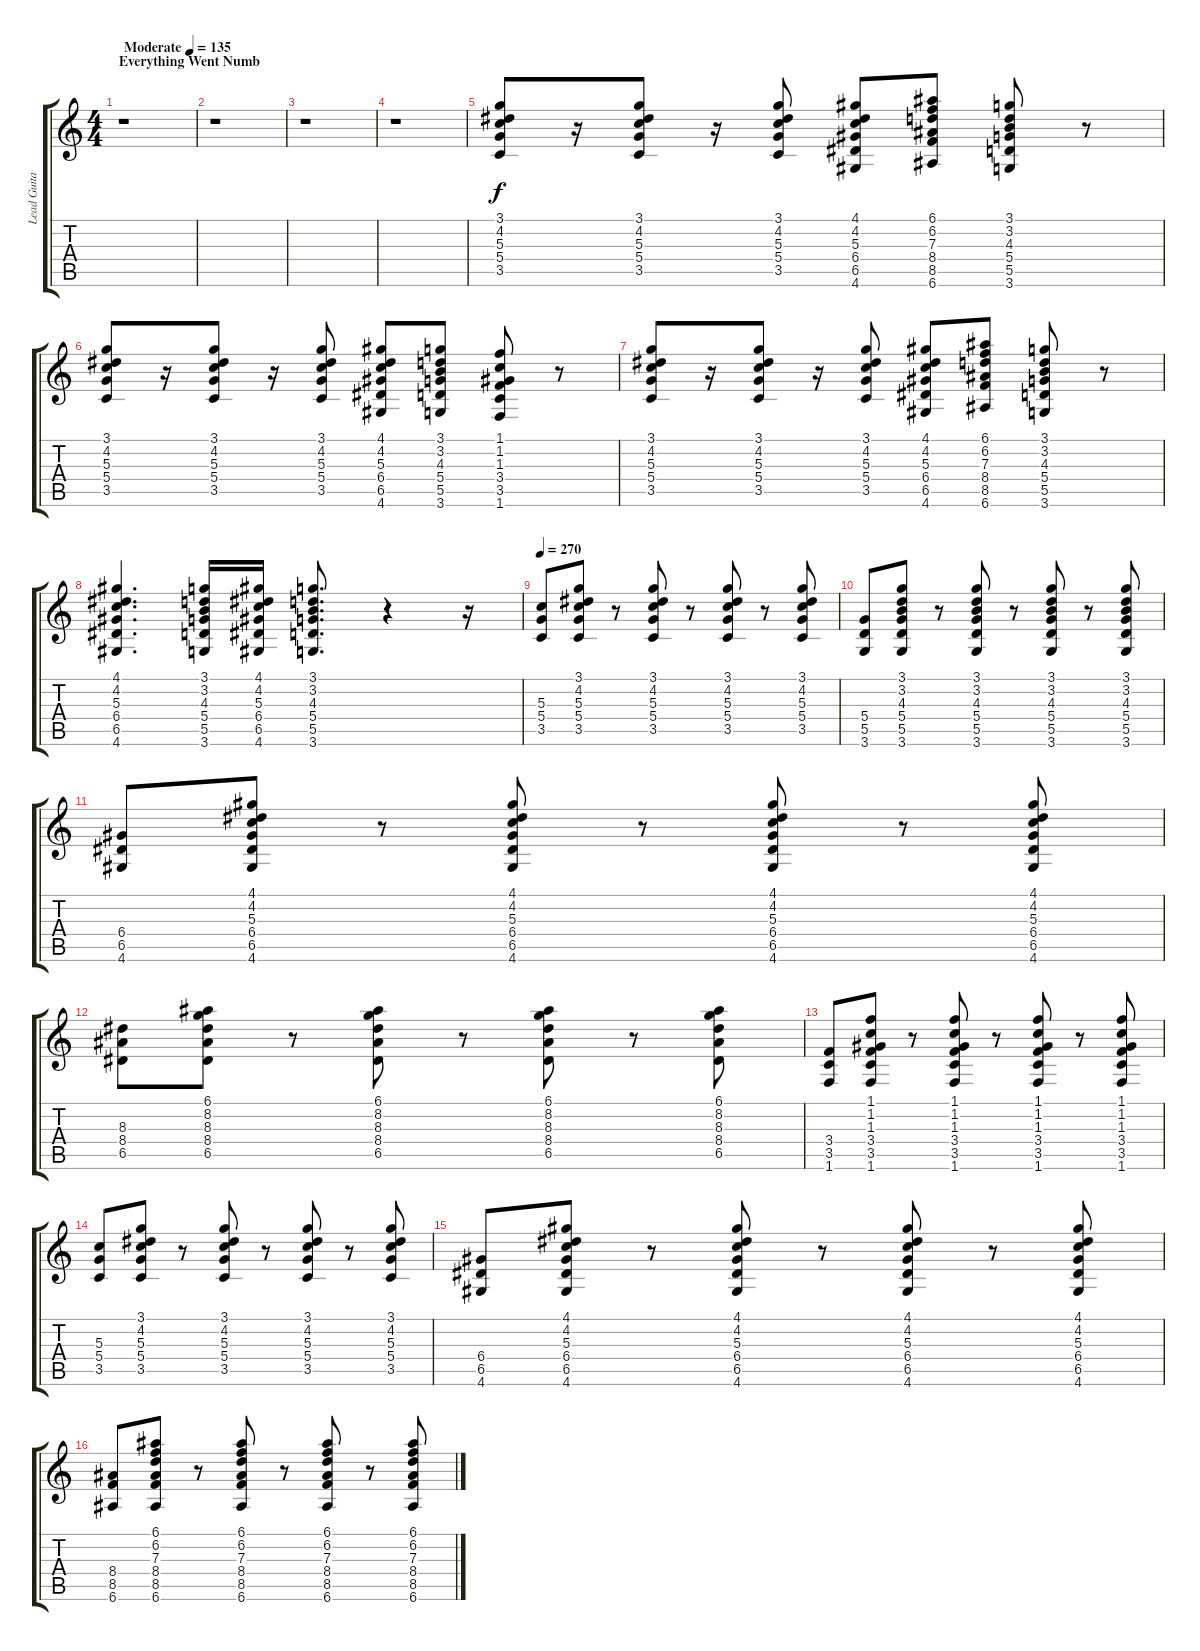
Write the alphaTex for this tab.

\track ("Lead Guitar (Everything Went Numb)" "Lead Guita") {instrument distortionguitar}
\staff {score tabs}
\tuning (E4 B3 G3 D3 A2 E2) {hide}
\ts (4 4)
\section ("" "Everything Went Numb")
\tempo (135 "Moderate")
\clef g2
\ks c
r.1{dy f instrument distortionguitar} |
r.1 |
r.1 |
r.1 |
(3.1 4.2 5.3 5.4 3.5).8 r.16 (3.1 4.2 5.3 5.4 3.5).8 r.16 (3.1 4.2 5.3 5.4 3.5).8 (4.1 4.2 5.3 6.4 6.5 4.6).8 (6.1 6.2 7.3 8.4 8.5 6.6).8 (3.1 3.2 4.3 5.4 5.5 3.6).8 r.8 |
(3.1 4.2 5.3 5.4 3.5).8 r.16 (3.1 4.2 5.3 5.4 3.5).8 r.16 (3.1 4.2 5.3 5.4 3.5).8 (4.1 4.2 5.3 6.4 6.5 4.6).8 (3.1 3.2 4.3 5.4 5.5 3.6).8 (1.1 1.2 1.3 3.4 3.5 1.6).8 r.8 |
(3.1 4.2 5.3 5.4 3.5).8 r.16 (3.1 4.2 5.3 5.4 3.5).8 r.16 (3.1 4.2 5.3 5.4 3.5).8 (4.1 4.2 5.3 6.4 6.5 4.6).8 (6.1 6.2 7.3 8.4 8.5 6.6).8 (3.1 3.2 4.3 5.4 5.5 3.6).8 r.8 |
(4.1 4.2 5.3 6.4 6.5 4.6).4{d} (3.1 3.2 4.3 5.4 5.5 3.6).16 (4.1 4.2 5.3 6.4 6.5 4.6).16 (3.1 3.2 4.3 5.4 5.5 3.6).8{d} r.4 r.16 |
\tempo 270
(5.3 5.4 3.5).8 (3.1 4.2 5.3 5.4 3.5).8 r.8 (3.1 4.2 5.3 5.4 3.5).8 r.8 (3.1 4.2 5.3 5.4 3.5).8 r.8 (3.1 4.2 5.3 5.4 3.5).8 |
(5.4 5.5 3.6).8 (3.1 3.2 4.3 5.4 5.5 3.6).8 r.8 (3.1 3.2 4.3 5.4 5.5 3.6).8 r.8 (3.1 3.2 4.3 5.4 5.5 3.6).8 r.8 (3.1 3.2 4.3 5.4 5.5 3.6).8 |
(6.4 6.5 4.6).8 (4.1 4.2 5.3 6.4 6.5 4.6).8 r.8 (4.1 4.2 5.3 6.4 6.5 4.6).8 r.8 (4.1 4.2 5.3 6.4 6.5 4.6).8 r.8 (4.1 4.2 5.3 6.4 6.5 4.6).8 |
(8.3 8.4 6.5).8 (6.1 8.2 8.3 8.4 6.5).8 r.8 (6.1 8.2 8.3 8.4 6.5).8 r.8 (6.1 8.2 8.3 8.4 6.5).8 r.8 (6.1 8.2 8.3 8.4 6.5).8 |
(3.4 3.5 1.6).8 (1.1 1.2 1.3 3.4 3.5 1.6).8 r.8 (1.1 1.2 1.3 3.4 3.5 1.6).8 r.8 (1.1 1.2 1.3 3.4 3.5 1.6).8 r.8 (1.1 1.2 1.3 3.4 3.5 1.6).8 |
(5.3 5.4 3.5).8 (3.1 4.2 5.3 5.4 3.5).8 r.8 (3.1 4.2 5.3 5.4 3.5).8 r.8 (3.1 4.2 5.3 5.4 3.5).8 r.8 (3.1 4.2 5.3 5.4 3.5).8 |
(6.4 6.5 4.6).8 (4.1 4.2 5.3 6.4 6.5 4.6).8 r.8 (4.1 4.2 5.3 6.4 6.5 4.6).8 r.8 (4.1 4.2 5.3 6.4 6.5 4.6).8 r.8 (4.1 4.2 5.3 6.4 6.5 4.6).8 |
(8.4 8.5 6.6).8 (6.1 6.2 7.3 8.4 8.5 6.6).8 r.8 (6.1 6.2 7.3 8.4 8.5 6.6).8 r.8 (6.1 6.2 7.3 8.4 8.5 6.6).8 r.8 (6.1 6.2 7.3 8.4 8.5 6.6).8
